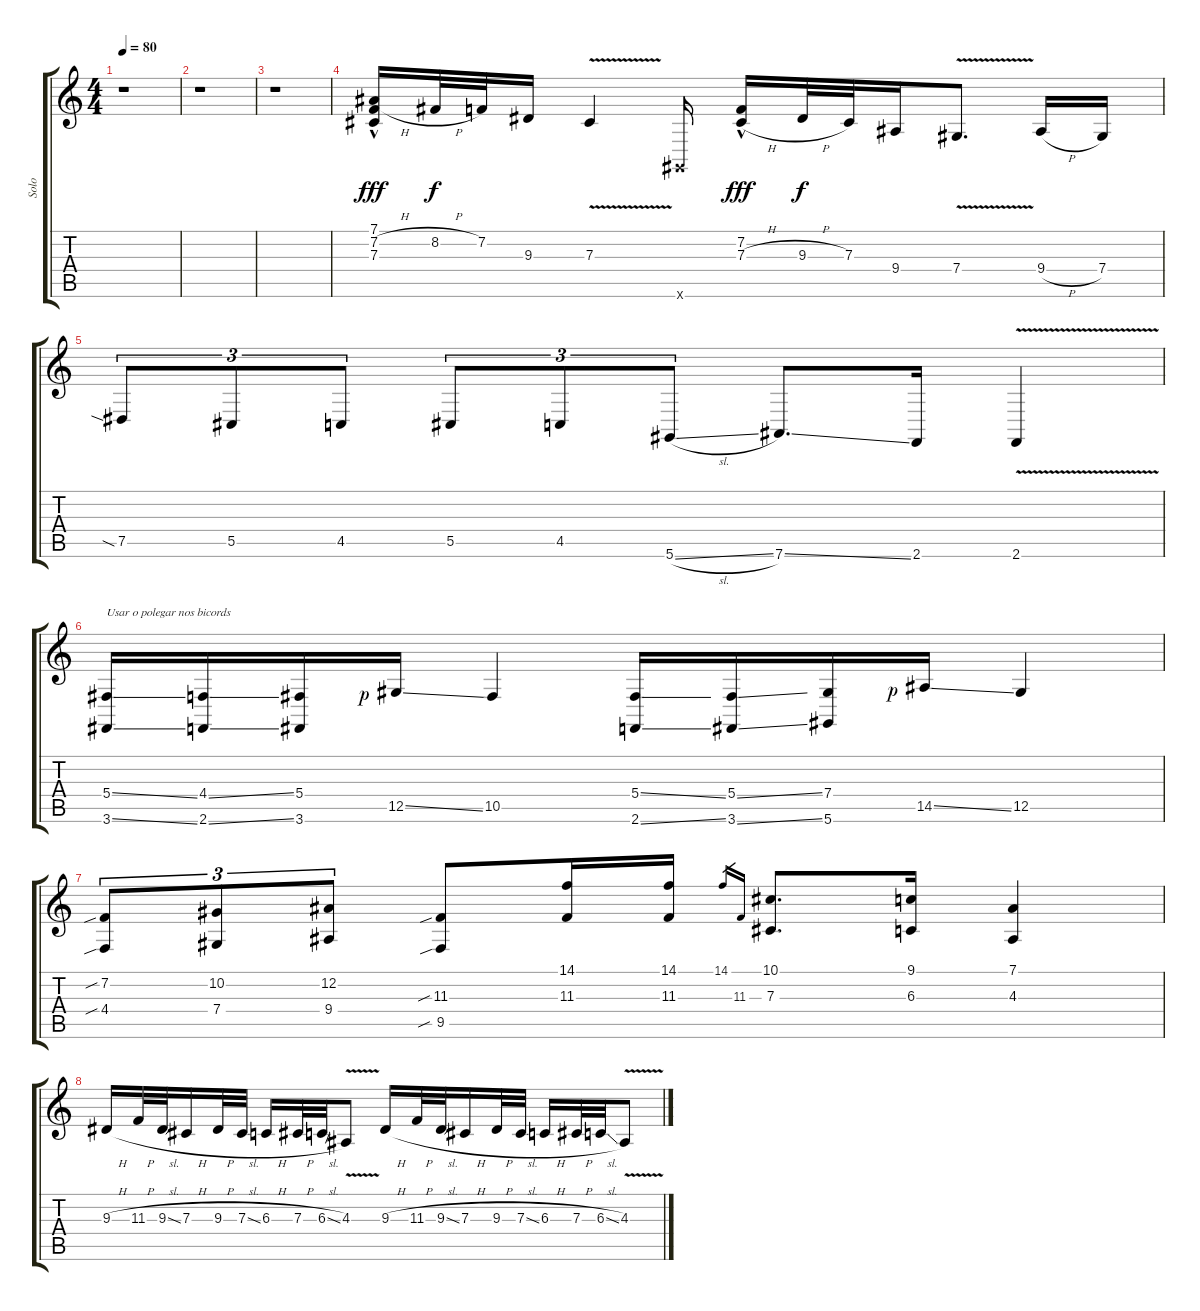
\track ("Solo" "Solo") {instrument stringensemble1}
\staff {score tabs}
\tuning (Eb4 Bb3 Gb3 Db3 Ab2 Eb2) {hide}
\ts (4 4)
\tempo 80
\clef g2
\ks c
r.1{dy fff} |
r.1 |
r.1 |
(7.1{hac} 7.2{h hac} 7.3).16{volume 16 balance 8 instrument distortionguitar} 8.2{h}.32{dy f} 7.2.32 9.3.16 7.3{v}.4 5.6{x}.16 (7.2{hac} 7.3{h hac}).16{dy fff} 9.3{h}.32{dy f} 7.3.32 9.4.16 7.4{v}.8{d} 9.4{h}.16 7.4.16 |
7.5{sia}.8{tu (3 2)} 5.5.8{tu (3 2)} 4.5.8{tu (3 2)} 5.5.8{tu (3 2)} 4.5.8{tu (3 2)} 5.6{sl}.8{tu (3 2)} 7.6{ss}.8{d} 2.6.16 2.6{v}.4 |
(5.4{ss} 3.6{ss}).16{txt "Usar o polegar nos bicords "} (4.4{ss} 2.6{ss}).16 (5.4 3.6).16 12.5{ss rf 1}.16 10.5.4 (5.4{ss} 2.6{ss}).16 (5.4{ss} 3.6{ss}).16 (7.4 5.6).16 14.5{ss rf 1}.16 12.5.4 |
(7.2{sib} 4.4{sib}).8{tu (3 2)} (10.2 7.4).8{tu (3 2)} (12.2 9.4).8{tu (3 2)} (11.3{sib} 9.5{sib}).8 (14.1 11.3).16 (14.1 11.3).16 14.1.16{gr} 11.3.16{gr} (10.1 7.3).8{d} (9.1 6.3).16 (7.1 4.3).4 |
9.3{h}.16 11.3{h}.32 9.3{sl}.32 7.3{h}.16 9.3{h}.32 7.3{sl}.32 6.3{h}.16 7.3{h}.32 6.3{sl}.32 4.3{v}.8 9.3{h}.16 11.3{h}.32 9.3{sl}.32 7.3{h}.16 9.3{h}.32 7.3{sl}.32 6.3{h}.16 7.3{h}.32 6.3{sl}.32 4.3{v}.8
